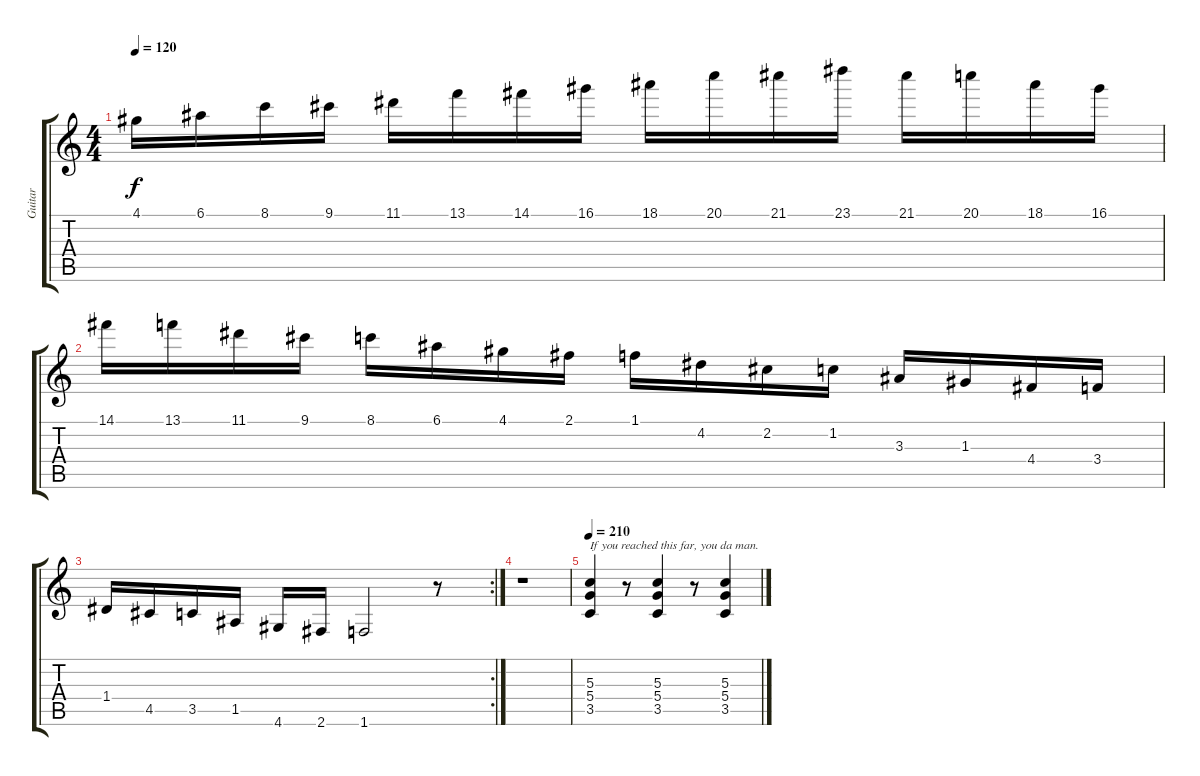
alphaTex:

\track ("Guitar" "Guitar") {instrument distortionguitar}
\staff {score tabs}
\tuning (E4 B3 G3 D3 A2 E2) {hide}
\ts (4 4)
\tempo 120
\clef g2
\ks c
4.1.16{dy f} 6.1.16 8.1.16 9.1.16 11.1.16 13.1.16 14.1.16 16.1.16 18.1.16 20.1.16 21.1.16 23.1.16 21.1.16 20.1.16 18.1.16 16.1.16 |
14.1.16 13.1.16 11.1.16 9.1.16 8.1.16 6.1.16 4.1.16 2.1.16 1.1.16 4.2.16 2.2.16 1.2.16 3.3.16 1.3.16 4.4.16 3.4.16 |
\rc 2
1.4.16 4.5.16 3.5.16 1.5.16 4.6.16 2.6.16 1.6.2 r.8 |
r.1 |
\tempo 210
(5.3 5.4 3.5).4{txt "If you reached this far, you da man."} r.8 (5.3 5.4 3.5).4 r.8 (5.3 5.4 3.5).4
